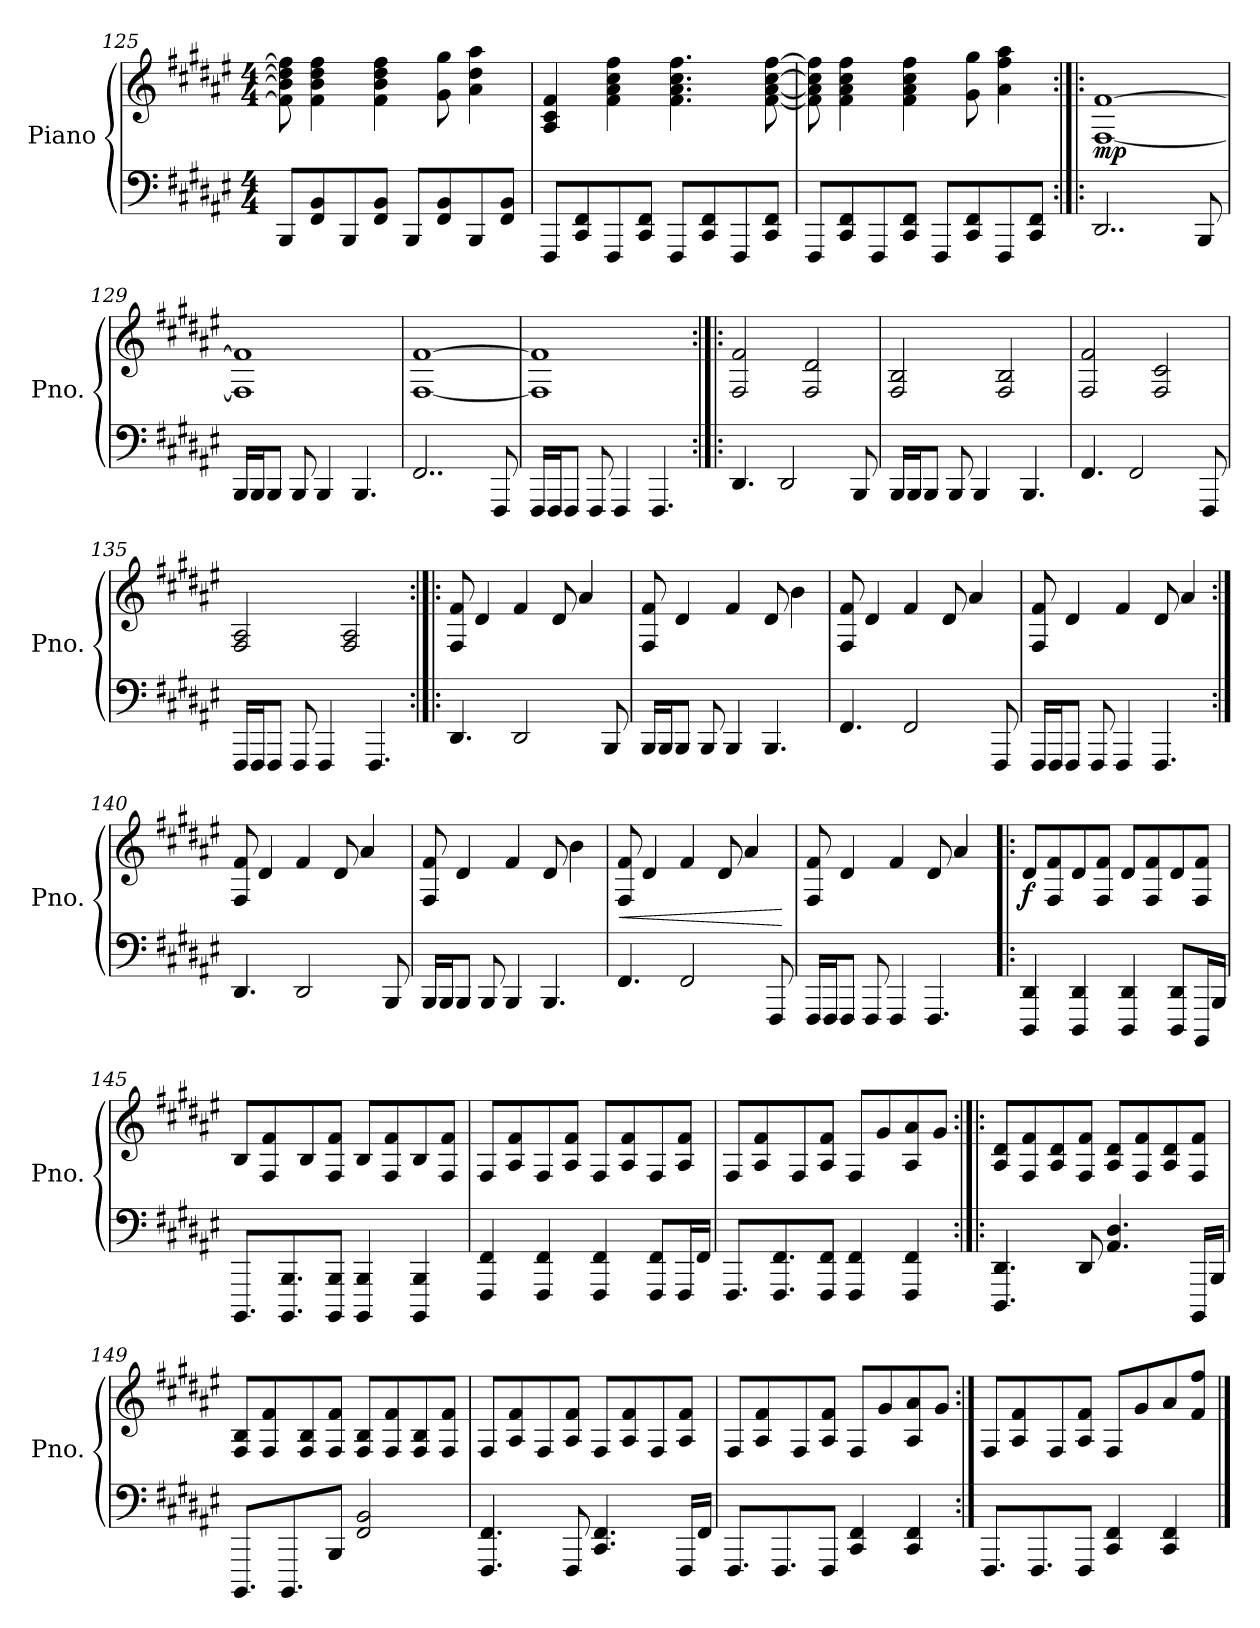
**kern	**kern	**dynam
*part1	*part1	*part1
*staff2	*staff1	*staff1/2
*I"Piano	*	*
*I'Pno.	*	*
*clefF4	*clefG2	*
*k[f#c#g#d#a#e#]	*k[f#c#g#d#a#e#]	*
*M4/4	*M4/4	*
=125	=125	=125
8BBB/L	8f#\] 8b\] 8dd#\] 8ff#\]	.
8FF#/ 8BB/	4f#\ 4b\ 4dd#\ 4ff#\	.
8BBB/	.	.
8FF#/ 8BB/J	4f#\ 4b\ 4dd#\ 4ff#\	.
8BBB/L	.	.
8FF#/ 8BB/	8g#\ 8gg#\	.
8BBB/	4a#\ 4dd#\ 4aa#\	.
8FF#/ 8BB/J	.	.
=126	=126	=126
8FFF#/L	4A#/ 4c#/ 4f#/	.
8CC#/ 8FF#/	.	.
8FFF#/	4f#\ 4a#\ 4cc#\ 4ff#\	.
8CC#/ 8FF#/J	.	.
8FFF#/L	4.f#\ 4.a#\ 4.cc#\ 4.ff#\	.
8CC#/ 8FF#/	.	.
8FFF#/	.	.
8CC#/ 8FF#/J	[8f#\ [8a#\ [8cc#\ [8ff#\	.
=127	=127	=127
8FFF#/L	8f#\] 8a#\] 8cc#\] 8ff#\]	.
8CC#/ 8FF#/	4f#\ 4a#\ 4cc#\ 4ff#\	.
8FFF#/	.	.
8CC#/ 8FF#/J	4f#\ 4a#\ 4cc#\ 4ff#\	.
8FFF#/L	.	.
8CC#/ 8FF#/	8g#\ 8gg#\	.
8FFF#/	4a#\ 4ff#\ 4aa#\	.
8CC#/ 8FF#/J	.	.
!!LO:PB:g=z
=128:|!|:	=128:|!|:	=128:|!|:
!	!	!LO:DY:b
2..DD#/	[1F# [1f#	mp
8BBB/	.	.
=129	=129	=129
16BBB/LL	1F#] 1f#]	.
16BBB/J	.	.
8BBB/J	.	.
8BBB/	.	.
4BBB/	.	.
4.BBB/	.	.
=130	=130	=130
2..FF#/	[1F# [1f#	.
8FFF#/	.	.
=131	=131	=131
16FFF#/LL	1F#] 1f#]	.
16FFF#/J	.	.
8FFF#/J	.	.
8FFF#/	.	.
4FFF#/	.	.
4.FFF#/	.	.
=132:|!|:	=132:|!|:	=132:|!|:
4.DD#/	2F#/ 2f#/	.
2DD#/	.	.
.	2F#/ 2d#/	.
8BBB/	.	.
!!LO:LB:g=z
=133	=133	=133
16BBB/LL	2F#/ 2B/	.
16BBB/J	.	.
8BBB/J	.	.
8BBB/	.	.
4BBB/	.	.
.	2F#/ 2B/	.
4.BBB/	.	.
=134	=134	=134
4.FF#/	2F#/ 2f#/	.
2FF#/	.	.
.	2F#/ 2c#/	.
8FFF#/	.	.
=135	=135	=135
16FFF#/LL	2F#/ 2A#/	.
16FFF#/J	.	.
8FFF#/J	.	.
8FFF#/	.	.
4FFF#/	.	.
.	2F#/ 2A#/	.
4.FFF#/	.	.
=136:|!|:	=136:|!|:	=136:|!|:
4.DD#/	8F#/ 8f#/	.
.	4d#/	.
2DD#/	4f#/	.
.	8d#/	.
.	4a#/	.
8BBB/	.	.
=137	=137	=137
16BBB/LL	8F#/ 8f#/	.
16BBB/J	.	.
8BBB/J	4d#/	.
8BBB/	.	.
4BBB/	4f#/	.
4.BBB/	8d#/	.
.	4b\	.
!!LO:LB:g=z
=138	=138	=138
4.FF#/	8F#/ 8f#/	.
.	4d#/	.
2FF#/	4f#/	.
.	8d#/	.
.	4a#/	.
8FFF#/	.	.
=139	=139	=139
16FFF#/LL	8F#/ 8f#/	.
16FFF#/J	.	.
8FFF#/J	4d#/	.
8FFF#/	.	.
4FFF#/	4f#/	.
4.FFF#/	8d#/	.
.	4a#/	.
=140:|!	=140:|!	=140:|!
4.DD#/	8F#/ 8f#/	.
.	4d#/	.
2DD#/	4f#/	.
.	8d#/	.
.	4a#/	.
8BBB/	.	.
=141	=141	=141
16BBB/LL	8F#/ 8f#/	.
16BBB/J	.	.
8BBB/J	4d#/	.
8BBB/	.	.
4BBB/	4f#/	.
4.BBB/	8d#/	.
.	4b\	.
!!LO:LB:g=z
=142	=142	=142
!	!	!LO:HP:b
4.FF#/	8F#/ 8f#/	<
.	4d#/	.
2FF#/	4f#/	.
.	8d#/	.
.	4a#/	.
8FFF#/	.	.
.	.	[
=143	=143	=143
16FFF#/LL	8F#/ 8f#/	.
16FFF#/J	.	.
8FFF#/J	4d#/	.
8FFF#/	.	.
4FFF#/	4f#/	.
4.FFF#/	8d#/	.
.	4a#/	.
=144!|:	=144!|:	=144!|:
!	!	!LO:DY:b
4DDD#/ 4DD#/	8d#/L	f
.	8F#/ 8f#/	.
4DDD#/ 4DD#/	8d#/	.
.	8F#/ 8f#/J	.
4DDD#/ 4DD#/	8d#/L	.
.	8F#/ 8f#/	.
8DDD#/ 8DD#/L	8d#/	.
16BBBB/L	8F#/ 8f#/J	.
16BBB/JJ	.	.
=145	=145	=145
8.BBBB/L	8B/L	.
.	8F#/ 8f#/	.
8.BBBB/ 8.BBB/	.	.
.	8B/	.
8BBBB/ 8BBB/J	8F#/ 8f#/J	.
4BBBB/ 4BBB/	8B/L	.
.	8F#/ 8f#/	.
4BBBB/ 4BBB/	8B/	.
.	8F#/ 8f#/J	.
!!LO:LB:g=z
=146	=146	=146
4FFF#/ 4FF#/	8F#/L	.
.	8A#/ 8f#/	.
4FFF#/ 4FF#/	8F#/	.
.	8A#/ 8f#/J	.
4FFF#/ 4FF#/	8F#/L	.
.	8A#/ 8f#/	.
8FFF#/ 8FF#/L	8F#/	.
16FFF#/L	8A#/ 8f#/J	.
16FF#/JJ	.	.
=147	=147	=147
8.FFF#/L	8F#/L	.
.	8A#/ 8f#/	.
8.FFF#/ 8.FF#/	.	.
.	8F#/	.
8FFF#/ 8FF#/J	8A#/ 8f#/J	.
4FFF#/ 4FF#/	8F#/L	.
.	8g#/	.
4FFF#/ 4FF#/	8A#/ 8a#/	.
.	8g#/J	.
=148:|!|:	=148:|!|:	=148:|!|:
4.DDD#/ 4.DD#/	8A#/ 8d#/L	.
.	8F#/ 8f#/	.
.	8A#/ 8d#/	.
8DD#/	8F#/ 8f#/J	.
4.AA#/ 4.D#/	8A#/ 8d#/L	.
.	8F#/ 8f#/	.
.	8A#/ 8d#/	.
16BBBB/LL	8F#/ 8f#/J	.
16BBB/JJ	.	.
!!LO:PB:g=z
=149	=149	=149
8.BBBB/L	8F#/ 8B/L	.
.	8F#/ 8f#/	.
8.BBBB/	.	.
.	8F#/ 8B/	.
8BBB/J	8F#/ 8f#/J	.
2FF#/ 2BB/	8F#/ 8B/L	.
.	8F#/ 8f#/	.
.	8F#/ 8B/	.
.	8F#/ 8f#/J	.
=150	=150	=150
4.FFF#/ 4.FF#/	8F#/L	.
.	8A#/ 8f#/	.
.	8F#/	.
8FFF#/	8A#/ 8f#/J	.
4.CC#/ 4.FF#/	8F#/L	.
.	8A#/ 8f#/	.
.	8F#/	.
16FFF#/LL	8A#/ 8f#/J	.
16FF#/JJ	.	.
=151	=151	=151
8.FFF#/L	8F#/L	.
.	8A#/ 8f#/	.
8.FFF#/	.	.
.	8F#/	.
8FFF#/J	8A#/ 8f#/J	.
4CC#/ 4FF#/	8F#/L	.
.	8g#/	.
4CC#/ 4FF#/	8A#/ 8a#/	.
.	8g#/J	.
!!LO:LB:g=z
=152:|!	=152:|!	=152:|!
8.FFF#/L	8F#/L	.
.	8A#/ 8f#/	.
8.FFF#/	.	.
.	8F#/	.
8FFF#/J	8A#/ 8f#/J	.
4CC#/ 4FF#/	8F#/L	.
.	8g#/	.
4CC#/ 4FF#/	8a#/	.
.	8f#/ 8ff#/J	.
==	==	==
*-	*-	*-
